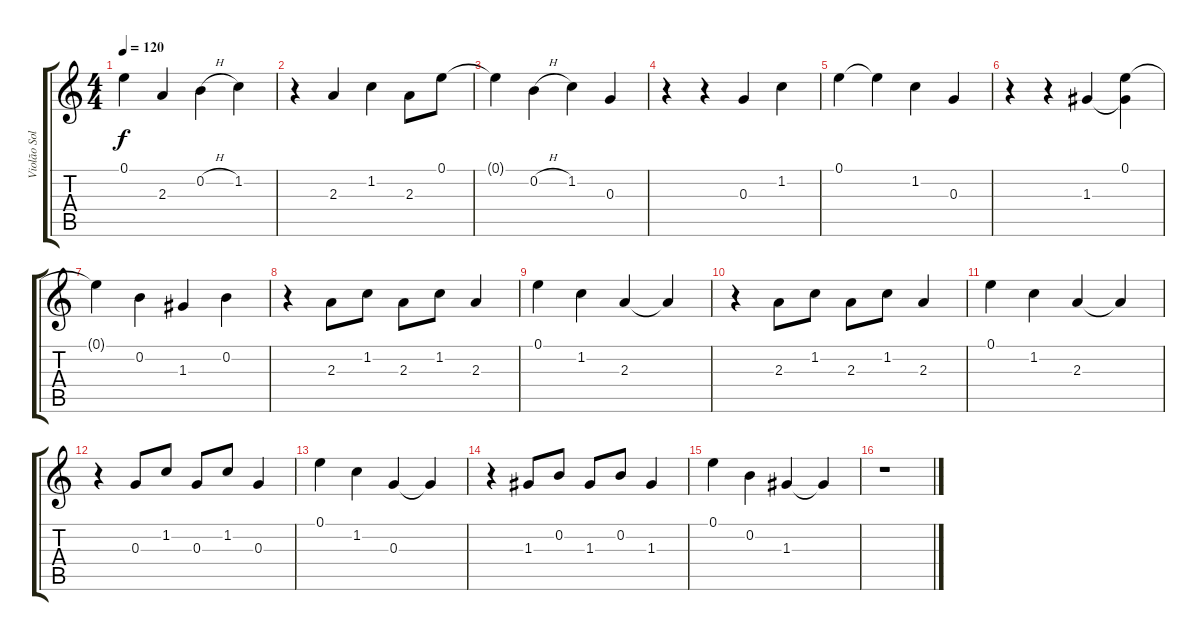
\track ("Violão Solo" "Violão Sol") {instrument electricguitarjazz}
\staff {score tabs}
\tuning (E4 B3 G3 D3 A2 E2) {hide}
\ts (4 4)
\tempo 120
\clef g2
\ks c
0.1{t}.4{dy f} 2.3.4 0.2{h}.4 1.2.4 |
r.4 2.3.4 1.2.4 2.3.8 0.1.8 |
0.1{t}.4 0.2{h}.4 1.2.4 0.3.4 |
r.4 r.4 0.3.4 1.2.4 |
0.1.4 0.1{t}.4 1.2.4 0.3.4 |
r.4 r.4 1.3.4 (0.1 1.3{t}).4 |
0.1{t}.4 0.2.4 1.3.4 0.2.4 |
r.4 2.3.8 1.2.8 2.3.8 1.2.8 2.3.4 |
0.1.4 1.2.4 2.3.4 2.3{t}.4 |
r.4 2.3.8 1.2.8 2.3.8 1.2.8 2.3.4 |
0.1.4 1.2.4 2.3.4 2.3{t}.4 |
r.4 0.3.8 1.2.8 0.3.8 1.2.8 0.3.4 |
0.1.4 1.2.4 0.3.4 0.3{t}.4 |
r.4 1.3.8 0.2.8 1.3.8 0.2.8 1.3.4 |
0.1.4 0.2.4 1.3.4 1.3{t}.4 |
r.1
